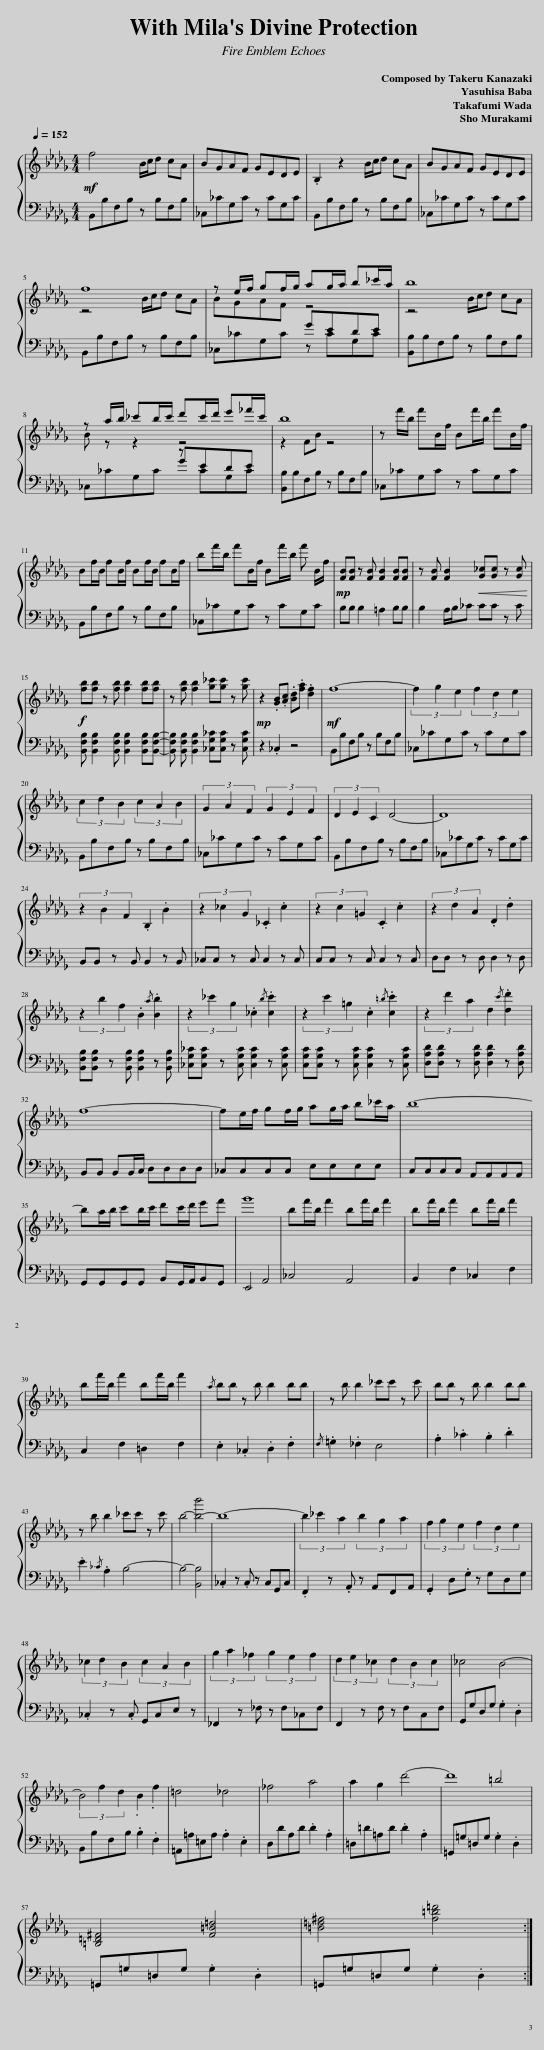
X:1
%%score { ( 1 3 ) | ( 2 4 ) }
L:1/8
Q:1/4=152
M:4/4
I:linebreak $
K:Db
V:1 treble
V:3 treble
V:2 bass
V:4 bass
V:1
!mf! f4 B/c/d cA | BGAF GEDE | .B,2 z2 B/c/d cA | BGAF GEDE |$ f8 | %5
 z e/f/ gf/g/ ag/a/ b_c'/a/ | b8 |$ z a/b/ _c'b/c'/ d'c'/d'/ e'_f'/c'/ | b8 | z f'/b/ f'B/f/ Bf'/b/ f'B/f/ |$ %10
 Bf/B/ fB/f/ Bf/B/ fB/f/ | bf'/b/ f'B/f/ Bf'/b/ f' B/f/ | [FB][FB] z [FB] [FB]2 [FB][FB] | z [FB] [FB]2!<(! [G_c][Gc] z [Gc]!<)! |$ [fb][fb] z [fb] [fb]2 [fb][fb] | %15
 z [fb] [fb]2 [g_c'][gc'] z [gc'] |!mp! z2 .[GB].[Ac] .[Bd].[fa] .[df]2 |!mf! f8- | (3f2 g2 e2 (3f2 d2 e2 |$ (3c2 d2 B2 (3c2 A2 B2 | %20
 (3G2 A2 F2 (3G2 E2 F2 | (3D2 E2 C2 D4- | D8 |$ (3z2 B2 F2 .B,2 .B2 | (3z2 _c2 G2 ._C2 .c2 | %25
 (3z2 c2 =G2 .C2 .c2 | (3z2 d2 A2 .D2 .d2 |$ (3z2 b2 f2 .B2{/a} .[Bb]2 | (3z2 _c'2 g2 ._c2{/b} .[cc']2 | (3z2 c'2 =g2 .c2{/=b} .[cc']2 | %30
 (3z2 d'2 a2 d2{/c'} .[dd']2 |$ f8- | fe/f/ gf/g/ ag/a/ b_c'/a/ | b8- |$ ba/b/ c'b/c'/ d'c'/d'/ e'f' | %35
 g'8 | bf'/b/ f'2 bf'/b/ f'2 | bf'/b/ f'2 bf'/b/ f'2 |$ bf'/b/ f'2 bf'/b/ f'2 |{/a} bb z b b2 bb | %40
 z b b2 _c'c' z c' | bb z b b2 bb |$ z b b2 _c'c' z c' | b4- [b-b']4 | b8- | %45
 (3b2 _c'2 a2 (3b2 g2 a2 | (3f2 g2 e2 (3f2 d2 e2 |$ (3_c2 d2 B2 (3c2 A2 B2 | (3g2 a2 _f2 (3g2 e2 f2 | (3d2 e2 _c2 (3d2 B2 c2 | %50
 _c4 B4- |$ B4 x4 | =d4 _d4 | _f4 a4 | a2 g2 d'4- | %55
 x4 =b4 |$ [=B,=D^F]4 [F=B=d]4 | [=B=d^f]4 [f=b=d']4 :| %58
V:2
 B,,B,F,B, z B,F,B, | _C,_CG,C z CG,C | B,,B,F,B, z B,F,B, | _C,_CG,C z CG,C |$ B,,B,F,B, z B,F,B, | %5
 _C,_CG,C z CG,C | [B,,B,]B,F,B, z B,F,B, |$ _C,_CG,C z CG,C | [B,,B,]B,F,B, z B,F,B, | _C,_CG,C z CG,C |$ %10
 B,,B,F,B, z B,F,B, | _C,_CG,C z CG,C |!mp! B,B, B,2 =A,2 B,B, | B,2 A,/B,/_C CC z C |$!f! [B,,F,B,] [B,,F,B,]2 [B,,F,B,] [B,,F,B,]2 [B,,F,B,][B,,F,B,]- | %15
 [B,,F,B,] [B,,F,B,] [B,,F,B,]2 [_C,G,_C][C,G,C] z [C,G,C] | z2 ._C,2 z4 | B,,B,F,B, z B,F,B, | _C,_CG,C z CG,C |$ B,,B,F,B, z B,F,B, | %20
 _C,_CG,C z CG,C | B,,B,F,B, z B,F,B, | _C,_CG,C z CG,C |$ B,,B,, z B,, B,,2 z B,, | _C,C, z C, C,2 z C, | %25
 C,C, z C, C,2 z C, | D,D, z D, D,2 z D, |$ [B,,F,B,][B,,F,B,] z [B,,F,B,] [B,,F,B,]2 z [B,,F,B,] | [_C,G,_C][C,G,C] z [C,G,C] [C,G,C]2 z [C,G,C] | [C,G,C][C,G,C] z [C,G,C] [C,G,C]2 z [C,G,C] | %30
 [D,A,D][D,A,D] z [D,A,D] [D,A,D]2 z [D,A,D] |$ B,,B,, B,,B,,/C,/ D,D,D,D, | _C,C,C,C, E,E,E,E, | C,C,C,C, A,,A,,A,,A,, |$ G,,G,,G,,G,, B,,G,,/A,,/B,,G,, | %35
 E,,4 A,,4 | _C,4 A,,4 | B,,2 F,2 _C,2 F,2 |$ C,2 F,2 =D,2 F,2 | .E,2 ._C,2 .D,2 .F,2 | %40
{/F,} .=G,2 ._F,2 E,4 | .A,2 ._C2 .B,2 .D2 |$ .E2{/_C} .A,2 B,4- | B,4- [B,,B,]4 | ._C,2 z .C, z C,G,,C, | %45
 .F,,2 z .A,, z A,,F,,A,, | .G,,2 D,.G, z G,D,G, |$ ._C,2 z .C, G,,C,E, z | _F,,2 z _F, z F,_C,F, | F,,2 z F, z F,C,F, | %50
 G,,G,D,G, .G,2 .D,2 |$ B,,B,F,B, .B,2 .F,2 | =A,,=A,=E,A, .A,2 .E,2 | D,DA,D .D2 .A,2 | =D,=D=A,D .D2 .A,2 | %55
 =G,,=G,=D,G, .G,2 .D,2 |$ =G,,=G,=D,G, .G,2 .D,2 | =G,,=G,=D,G, .G,2 .D,2 :| %58
V:3
 x8 | x8 | x8 | x8 |$ z4 B/c/d cA | %5
 BGAF z4 | z4 B/c/d cA |$ B z z2 z4 | z2 FB z4 | x8 |$ %10
 x8 | x8 | x8 | x8 |$ x8 | %15
 x8 | x8 | x8 | x8 |$ x8 | %20
 x8 | x8 | x8 |$ x8 | x8 | %25
 x8 | x8 |$ x8 | x8 | x8 | %30
 x8 |$ x8 | x8 | x8 |$ x8 | %35
 x8 | x8 | x8 |$ x8 | x8 | %40
 x8 | x8 |$ x8 | x8 | x8 | %45
 x8 | x8 |$ x8 | x8 | x8 | %50
 x8 |$ (3x2 f2 d2 .B2 .f2 | x8 | x8 | x8 | %55
 d'8 |$ x8 | x8 :| %58
V:4
 x8 | x8 | x8 | x8 |$ x8 | %5
 x4 GEDE | x8 |$ x4 GEDE | x8 | x8 |$ %10
 x8 | x8 | x8 | x8 |$ x8 | %15
 x8 | x8 | x8 | x8 |$ x8 | %20
 x8 | x8 | x8 |$ x8 | x8 | %25
 x8 | x8 |$ x8 | x8 | x8 | %30
 x8 |$ x8 | x8 | x8 |$ x8 | %35
 x8 | x8 | x8 |$ x8 | x8 | %40
 x8 | x8 |$ x8 | x8 | x8 | %45
 x8 | x8 |$ x8 | x8 | x8 | %50
 x8 |$ x8 | x8 | x8 | x8 | %55
 x8 |$ x8 | x8 :| %58
